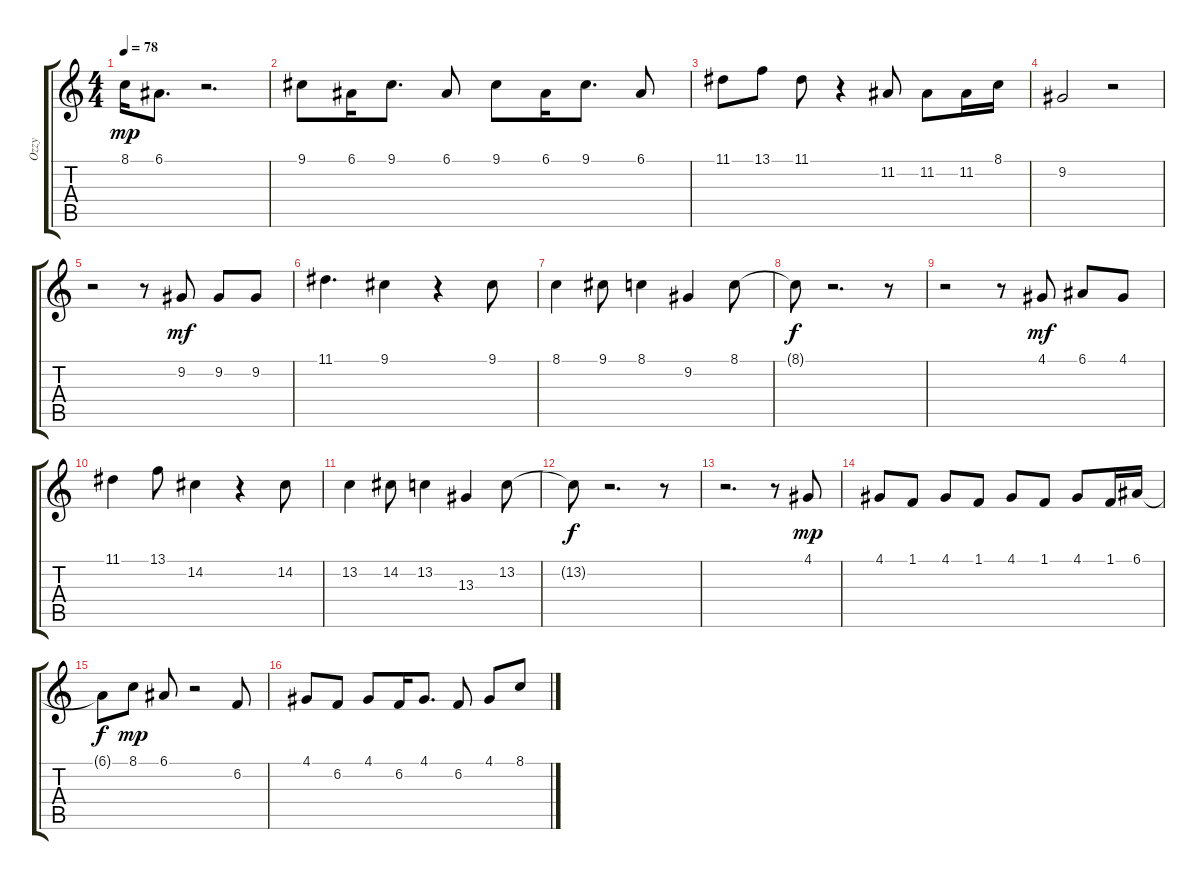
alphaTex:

\track ("Ozzy" "Ozzy") {instrument synthbrass1}
\staff {score tabs}
\tuning (E4 B3 G3 D3 A2 E2) {hide}
\ts (4 4)
\tempo 78
\clef g2
\ks c
8.1.16{dy mp} 6.1.8{d} r.2{d} |
9.1.8 6.1.16 9.1.8{d} 6.1.8 9.1.8 6.1.16 9.1.8{d} 6.1.8 |
11.1.8 13.1.8 11.1.8 r.4 11.2.8 11.2.8 11.2.16 8.1.16 |
9.2.2 r.2 |
r.2 r.8 9.2.8{dy mf} 9.2.8 9.2.8 |
11.1.4{d} 9.1.4 r.4 9.1.8 |
8.1.4 9.1.8 8.1.4 9.2.4 8.1.8 |
8.1{t}.8{dy f} r.2{d} r.8 |
r.2 r.8 4.1.8{dy mf} 6.1.8 4.1.8 |
11.1.4 13.1.8 14.2.4 r.4 14.2.8 |
13.2.4 14.2.8 13.2.4 13.3.4 13.2.8 |
13.2{t}.8{dy f} r.2{d} r.8 |
r.2{d} r.8 4.1.8{dy mp} |
4.1.8 1.1.8 4.1.8 1.1.8 4.1.8 1.1.8 4.1.8 1.1.16 6.1.16 |
6.1{t}.8{dy f} 8.1.8{dy mp} 6.1.8 r.2 6.2.8 |
4.1.8 6.2.8 4.1.8 6.2.16 4.1.8{d} 6.2.8 4.1.8 8.1.8
